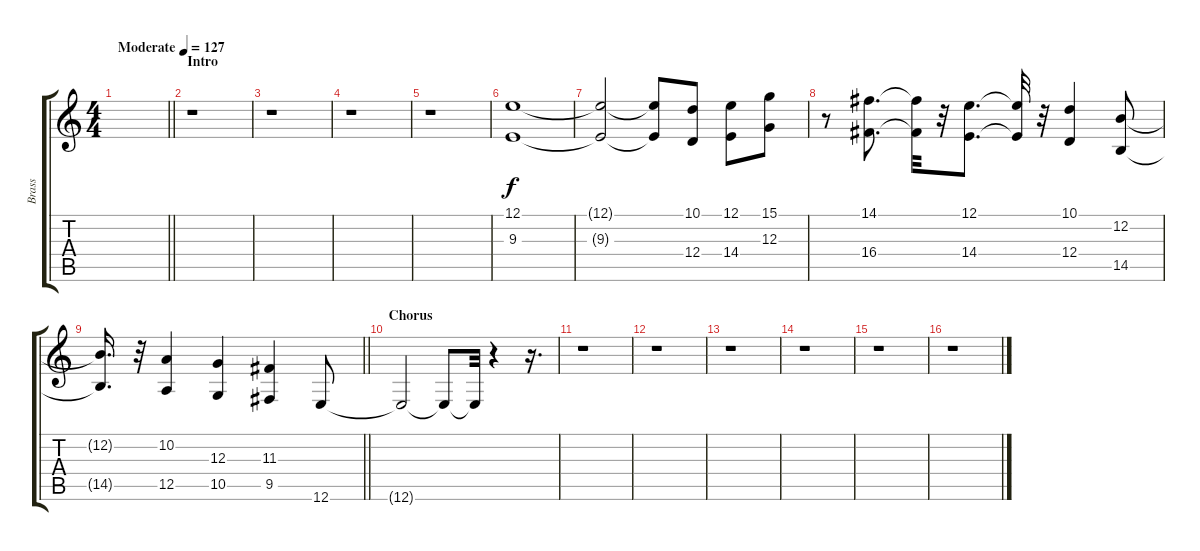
\track ("Brass" "Brass") {instrument brasssection}
\staff {score tabs}
\tuning (E4 B3 G3 D3 A2 E2) {hide}
\ts (4 4)
\tempo (127 "Moderate")
\clef g2
\barLineRight lightlight
\ks c
|
\section ("" "Intro")
r.1 |
r.1 |
r.1 |
r.1 |
(12.1 9.3).1 |
(12.1{t} 9.3{t}).2 (12.1{t} 9.3{t}).8 (10.1 12.4).8 (12.1 14.4).8 (15.1 12.3).8 |
r.8 (14.1 16.4).8{d} (14.1{t} 16.4{t}).32 r.32 (12.1 14.4).8{d} (12.1{t} 14.4{t}).32 r.32 (10.1 12.4).4 (12.2 14.5).8 |
\barLineRight lightlight
(12.2{t} 14.5{t}).16{d} r.32 (10.2 12.5).4 (12.3 10.5).4 (11.3 9.5).4 12.6.8 |
\section ("" "Chorus")
12.6{t}.2 12.6{t}.8 12.6{t}.32 r.4 r.16{d} |
r.1 |
r.1 |
r.1 |
r.1 |
r.1 |
r.1
